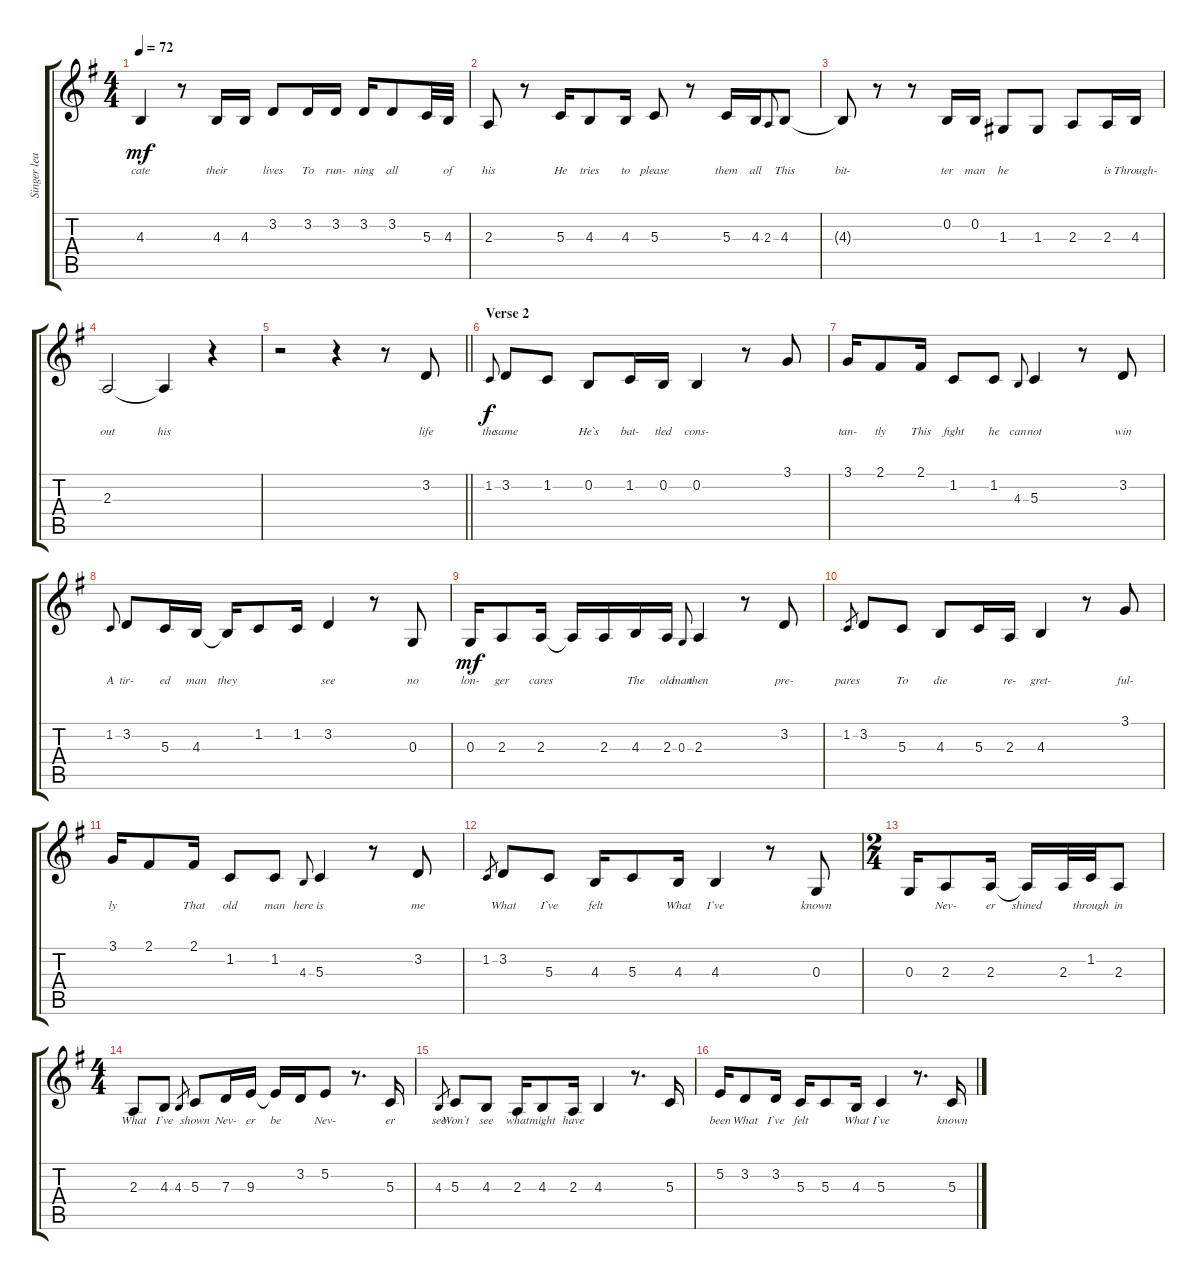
\track ("Singer lead" "Singer lea") {instrument voiceoohs}
\staff {score tabs}
\tuning (E4 B3 G3 D3 A2 E2) {hide}
\ts (4 4)
\tempo 72
\clef g2
\ks eminor
4.3.4{lyrics (0 "cate") lyrics (1 "") lyrics (2 "") lyrics (3 "") lyrics (4 "") dy mf} r.8 4.3.16{lyrics (0 "their") lyrics (1 "") lyrics (2 "") lyrics (3 "") lyrics (4 "")} 4.3.16{lyrics (0 "") lyrics (1 "") lyrics (2 "") lyrics (3 "") lyrics (4 "")} 3.2.8{lyrics (0 "lives") lyrics (1 "") lyrics (2 "") lyrics (3 "") lyrics (4 "")} 3.2.16{lyrics (0 "To") lyrics (1 "") lyrics (2 "") lyrics (3 "") lyrics (4 "")} 3.2.16{lyrics (0 "run-") lyrics (1 "") lyrics (2 "") lyrics (3 "") lyrics (4 "")} 3.2.16{lyrics (0 "ning") lyrics (1 "") lyrics (2 "") lyrics (3 "") lyrics (4 "")} 3.2.8{lyrics (0 "all") lyrics (1 "") lyrics (2 "") lyrics (3 "") lyrics (4 "")} 5.3.32{lyrics (0 "") lyrics (1 "") lyrics (2 "") lyrics (3 "") lyrics (4 "")} 4.3.32{lyrics (0 "of") lyrics (1 "") lyrics (2 "") lyrics (3 "") lyrics (4 "")} |
2.3.8{lyrics (0 "his") lyrics (1 "") lyrics (2 "") lyrics (3 "") lyrics (4 "")} r.8 5.3.16{lyrics (0 "He") lyrics (1 "") lyrics (2 "") lyrics (3 "") lyrics (4 "")} 4.3.8{lyrics (0 "tries") lyrics (1 "") lyrics (2 "") lyrics (3 "") lyrics (4 "")} 4.3.16{lyrics (0 "to") lyrics (1 "") lyrics (2 "") lyrics (3 "") lyrics (4 "")} 5.3.8{lyrics (0 "please") lyrics (1 "") lyrics (2 "") lyrics (3 "") lyrics (4 "")} r.8 5.3.16{lyrics (0 "them") lyrics (1 "") lyrics (2 "") lyrics (3 "") lyrics (4 "")} 4.3.16{lyrics (0 "all") lyrics (1 "") lyrics (2 "") lyrics (3 "") lyrics (4 "")} 2.3.8{lyrics (0 "") lyrics (1 "") lyrics (2 "") lyrics (3 "") lyrics (4 "") gr onbeat} 4.3.8{lyrics (0 "This") lyrics (1 "") lyrics (2 "") lyrics (3 "") lyrics (4 "")} |
4.3{t}.8{lyrics (0 "bit-") lyrics (1 "") lyrics (2 "") lyrics (3 "") lyrics (4 "")} r.8 r.8 0.2.16{lyrics (0 "ter") lyrics (1 "") lyrics (2 "") lyrics (3 "") lyrics (4 "")} 0.2.16{lyrics (0 "man") lyrics (1 "") lyrics (2 "") lyrics (3 "") lyrics (4 "")} 1.3.8{lyrics (0 "he") lyrics (1 "") lyrics (2 "") lyrics (3 "") lyrics (4 "")} 1.3.8{lyrics (0 "") lyrics (1 "") lyrics (2 "") lyrics (3 "") lyrics (4 "")} 2.3.8{lyrics (0 "") lyrics (1 "") lyrics (2 "") lyrics (3 "") lyrics (4 "")} 2.3.16{lyrics (0 "is") lyrics (1 "") lyrics (2 "") lyrics (3 "") lyrics (4 "")} 4.3.16{lyrics (0 "Through-") lyrics (1 "") lyrics (2 "") lyrics (3 "") lyrics (4 "")} |
2.3.2{lyrics (0 "out") lyrics (1 "") lyrics (2 "") lyrics (3 "") lyrics (4 "")} 2.3{t}.4{lyrics (0 "his") lyrics (1 "") lyrics (2 "") lyrics (3 "") lyrics (4 "")} r.4 |
\barLineRight lightlight
r.2 r.4 r.8 3.2.8{lyrics (0 "life") lyrics (1 "") lyrics (2 "") lyrics (3 "") lyrics (4 "")} |
\section ("" "Verse 2")
1.2.8{lyrics (0 "the") lyrics (1 "") lyrics (2 "") lyrics (3 "") lyrics (4 "") gr onbeat dy f} 3.2.8{lyrics (0 "same") lyrics (1 "") lyrics (2 "") lyrics (3 "") lyrics (4 "")} 1.2.8{lyrics (0 "") lyrics (1 "") lyrics (2 "") lyrics (3 "") lyrics (4 "")} 0.2.8{lyrics (0 "He`s") lyrics (1 "") lyrics (2 "") lyrics (3 "") lyrics (4 "")} 1.2.16{lyrics (0 "bat-") lyrics (1 "") lyrics (2 "") lyrics (3 "") lyrics (4 "")} 0.2.16{lyrics (0 "tled") lyrics (1 "") lyrics (2 "") lyrics (3 "") lyrics (4 "")} 0.2.4{lyrics (0 "cons-") lyrics (1 "") lyrics (2 "") lyrics (3 "") lyrics (4 "")} r.8 3.1.8{lyrics (0 "") lyrics (1 "") lyrics (2 "") lyrics (3 "") lyrics (4 "")} |
3.1.16{lyrics (0 "tan-") lyrics (1 "") lyrics (2 "") lyrics (3 "") lyrics (4 "")} 2.1.8{lyrics (0 "tly") lyrics (1 "") lyrics (2 "") lyrics (3 "") lyrics (4 "")} 2.1.16{lyrics (0 "This") lyrics (1 "") lyrics (2 "") lyrics (3 "") lyrics (4 "")} 1.2.8{lyrics (0 "fight") lyrics (1 "") lyrics (2 "") lyrics (3 "") lyrics (4 "")} 1.2.8{lyrics (0 "he") lyrics (1 "") lyrics (2 "") lyrics (3 "") lyrics (4 "")} 4.3.8{lyrics (0 "can") lyrics (1 "") lyrics (2 "") lyrics (3 "") lyrics (4 "") gr onbeat} 5.3.4{lyrics (0 "not") lyrics (1 "") lyrics (2 "") lyrics (3 "") lyrics (4 "")} r.8 3.2.8{lyrics (0 "win") lyrics (1 "") lyrics (2 "") lyrics (3 "") lyrics (4 "")} |
1.2.8{lyrics (0 "A") lyrics (1 "") lyrics (2 "") lyrics (3 "") lyrics (4 "") gr onbeat} 3.2.8{lyrics (0 "tir-") lyrics (1 "") lyrics (2 "") lyrics (3 "") lyrics (4 "")} 5.3.16{lyrics (0 "ed") lyrics (1 "") lyrics (2 "") lyrics (3 "") lyrics (4 "")} 4.3.16{lyrics (0 "man") lyrics (1 "") lyrics (2 "") lyrics (3 "") lyrics (4 "")} 4.3{t}.16{lyrics (0 "they") lyrics (1 "") lyrics (2 "") lyrics (3 "") lyrics (4 "")} 1.2.8{lyrics (0 "") lyrics (1 "") lyrics (2 "") lyrics (3 "") lyrics (4 "")} 1.2.16{lyrics (0 "") lyrics (1 "") lyrics (2 "") lyrics (3 "") lyrics (4 "")} 3.2.4{lyrics (0 "see") lyrics (1 "") lyrics (2 "") lyrics (3 "") lyrics (4 "")} r.8 0.3.8{lyrics (0 "no") lyrics (1 "") lyrics (2 "") lyrics (3 "") lyrics (4 "")} |
0.3.16{lyrics (0 "lon-") lyrics (1 "") lyrics (2 "") lyrics (3 "") lyrics (4 "") dy mf} 2.3.8{lyrics (0 "ger") lyrics (1 "") lyrics (2 "") lyrics (3 "") lyrics (4 "")} 2.3.16{lyrics (0 "cares") lyrics (1 "") lyrics (2 "") lyrics (3 "") lyrics (4 "")} 2.3{t}.16{lyrics (0 "") lyrics (1 "") lyrics (2 "") lyrics (3 "") lyrics (4 "")} 2.3.16{lyrics (0 "") lyrics (1 "") lyrics (2 "") lyrics (3 "") lyrics (4 "")} 4.3.16{lyrics (0 "The") lyrics (1 "") lyrics (2 "") lyrics (3 "") lyrics (4 "")} 2.3.16{lyrics (0 "old") lyrics (1 "") lyrics (2 "") lyrics (3 "") lyrics (4 "")} 0.3.8{lyrics (0 "man") lyrics (1 "") lyrics (2 "") lyrics (3 "") lyrics (4 "") gr onbeat} 2.3.4{lyrics (0 "then") lyrics (1 "") lyrics (2 "") lyrics (3 "") lyrics (4 "")} r.8 3.2.8{lyrics (0 "pre-") lyrics (1 "") lyrics (2 "") lyrics (3 "") lyrics (4 "")} |
1.2.8{lyrics (0 "pares") lyrics (1 "") lyrics (2 "") lyrics (3 "") lyrics (4 "") gr} 3.2.8{lyrics (0 "") lyrics (1 "") lyrics (2 "") lyrics (3 "") lyrics (4 "")} 5.3.8{lyrics (0 "To") lyrics (1 "") lyrics (2 "") lyrics (3 "") lyrics (4 "")} 4.3.8{lyrics (0 "die") lyrics (1 "") lyrics (2 "") lyrics (3 "") lyrics (4 "")} 5.3.16{lyrics (0 "") lyrics (1 "") lyrics (2 "") lyrics (3 "") lyrics (4 "")} 2.3.16{lyrics (0 "re-") lyrics (1 "") lyrics (2 "") lyrics (3 "") lyrics (4 "")} 4.3.4{lyrics (0 "gret-") lyrics (1 "") lyrics (2 "") lyrics (3 "") lyrics (4 "")} r.8 3.1.8{lyrics (0 "ful-") lyrics (1 "") lyrics (2 "") lyrics (3 "") lyrics (4 "")} |
3.1.16{lyrics (0 "ly") lyrics (1 "") lyrics (2 "") lyrics (3 "") lyrics (4 "")} 2.1.8{lyrics (0 "") lyrics (1 "") lyrics (2 "") lyrics (3 "") lyrics (4 "")} 2.1.16{lyrics (0 "That") lyrics (1 "") lyrics (2 "") lyrics (3 "") lyrics (4 "")} 1.2.8{lyrics (0 "old") lyrics (1 "") lyrics (2 "") lyrics (3 "") lyrics (4 "")} 1.2.8{lyrics (0 "man") lyrics (1 "") lyrics (2 "") lyrics (3 "") lyrics (4 "")} 4.3.8{lyrics (0 "here") lyrics (1 "") lyrics (2 "") lyrics (3 "") lyrics (4 "") gr onbeat} 5.3.4{lyrics (0 "is") lyrics (1 "") lyrics (2 "") lyrics (3 "") lyrics (4 "")} r.8 3.2.8{lyrics (0 "me") lyrics (1 "") lyrics (2 "") lyrics (3 "") lyrics (4 "")} |
1.2.8{lyrics (0 "") lyrics (1 "") lyrics (2 "") lyrics (3 "") lyrics (4 "") gr} 3.2.8{lyrics (0 "What") lyrics (1 "") lyrics (2 "") lyrics (3 "") lyrics (4 "")} 5.3.8{lyrics (0 "I`ve") lyrics (1 "") lyrics (2 "") lyrics (3 "") lyrics (4 "")} 4.3.16{lyrics (0 "felt") lyrics (1 "") lyrics (2 "") lyrics (3 "") lyrics (4 "")} 5.3.8{lyrics (0 "") lyrics (1 "") lyrics (2 "") lyrics (3 "") lyrics (4 "")} 4.3.16{lyrics (0 "What") lyrics (1 "") lyrics (2 "") lyrics (3 "") lyrics (4 "")} 4.3.4{lyrics (0 "I`ve") lyrics (1 "") lyrics (2 "") lyrics (3 "") lyrics (4 "")} r.8 0.3.8{lyrics (0 "known") lyrics (1 "") lyrics (2 "") lyrics (3 "") lyrics (4 "")} |
\ts (2 4)
0.3.16{lyrics (0 "") lyrics (1 "") lyrics (2 "") lyrics (3 "") lyrics (4 "")} 2.3.8{lyrics (0 "Nev-") lyrics (1 "") lyrics (2 "") lyrics (3 "") lyrics (4 "")} 2.3.16{lyrics (0 "er") lyrics (1 "") lyrics (2 "") lyrics (3 "") lyrics (4 "")} 2.3{t}.16{lyrics (0 "shined") lyrics (1 "") lyrics (2 "") lyrics (3 "") lyrics (4 "")} 2.3.32{lyrics (0 "") lyrics (1 "") lyrics (2 "") lyrics (3 "") lyrics (4 "")} 1.2.32{lyrics (0 "through") lyrics (1 "") lyrics (2 "") lyrics (3 "") lyrics (4 "")} 2.3.8{lyrics (0 "in") lyrics (1 "") lyrics (2 "") lyrics (3 "") lyrics (4 "")} |
\ts (4 4)
2.3.8{lyrics (0 "What") lyrics (1 "") lyrics (2 "") lyrics (3 "") lyrics (4 "")} 4.3.8{lyrics (0 "I`ve") lyrics (1 "") lyrics (2 "") lyrics (3 "") lyrics (4 "")} 4.3.8{lyrics (0 "") lyrics (1 "") lyrics (2 "") lyrics (3 "") lyrics (4 "") gr} 5.3.8{lyrics (0 "shown") lyrics (1 "") lyrics (2 "") lyrics (3 "") lyrics (4 "")} 7.3.16{lyrics (0 "Nev-") lyrics (1 "") lyrics (2 "") lyrics (3 "") lyrics (4 "")} 9.3.16{lyrics (0 "er") lyrics (1 "") lyrics (2 "") lyrics (3 "") lyrics (4 "")} 9.3{t}.16{lyrics (0 "be") lyrics (1 "") lyrics (2 "") lyrics (3 "") lyrics (4 "")} 3.2.16{lyrics (0 "") lyrics (1 "") lyrics (2 "") lyrics (3 "") lyrics (4 "")} 5.2.8{lyrics (0 "Nev-") lyrics (1 "") lyrics (2 "") lyrics (3 "") lyrics (4 "")} r.8{d} 5.3.16{lyrics (0 "er") lyrics (1 "") lyrics (2 "") lyrics (3 "") lyrics (4 "")} |
4.3.8{lyrics (0 "see") lyrics (1 "") lyrics (2 "") lyrics (3 "") lyrics (4 "") gr} 5.3.8{lyrics (0 "Won`t") lyrics (1 "") lyrics (2 "") lyrics (3 "") lyrics (4 "")} 4.3.8{lyrics (0 "see") lyrics (1 "") lyrics (2 "") lyrics (3 "") lyrics (4 "")} 2.3.16{lyrics (0 "what") lyrics (1 "") lyrics (2 "") lyrics (3 "") lyrics (4 "")} 4.3.8{lyrics (0 "might") lyrics (1 "") lyrics (2 "") lyrics (3 "") lyrics (4 "")} 2.3.16{lyrics (0 "have") lyrics (1 "") lyrics (2 "") lyrics (3 "") lyrics (4 "")} 4.3.4{lyrics (0 "") lyrics (1 "") lyrics (2 "") lyrics (3 "") lyrics (4 "")} r.8{d} 5.3.16{lyrics (0 "") lyrics (1 "") lyrics (2 "") lyrics (3 "") lyrics (4 "")} |
5.2.16{lyrics (0 "been") lyrics (1 "") lyrics (2 "") lyrics (3 "") lyrics (4 "")} 3.2.8{lyrics (0 "What") lyrics (1 "") lyrics (2 "") lyrics (3 "") lyrics (4 "")} 3.2.16{lyrics (0 "I`ve") lyrics (1 "") lyrics (2 "") lyrics (3 "") lyrics (4 "")} 5.3.16{lyrics (0 "felt") lyrics (1 "") lyrics (2 "") lyrics (3 "") lyrics (4 "")} 5.3.8{lyrics (0 "") lyrics (1 "") lyrics (2 "") lyrics (3 "") lyrics (4 "")} 4.3.16{lyrics (0 "What") lyrics (1 "") lyrics (2 "") lyrics (3 "") lyrics (4 "")} 5.3.4{lyrics (0 "I`ve") lyrics (1 "") lyrics (2 "") lyrics (3 "") lyrics (4 "")} r.8{d} 5.3.16{lyrics (0 "known") lyrics (1 "") lyrics (2 "") lyrics (3 "") lyrics (4 "")}
